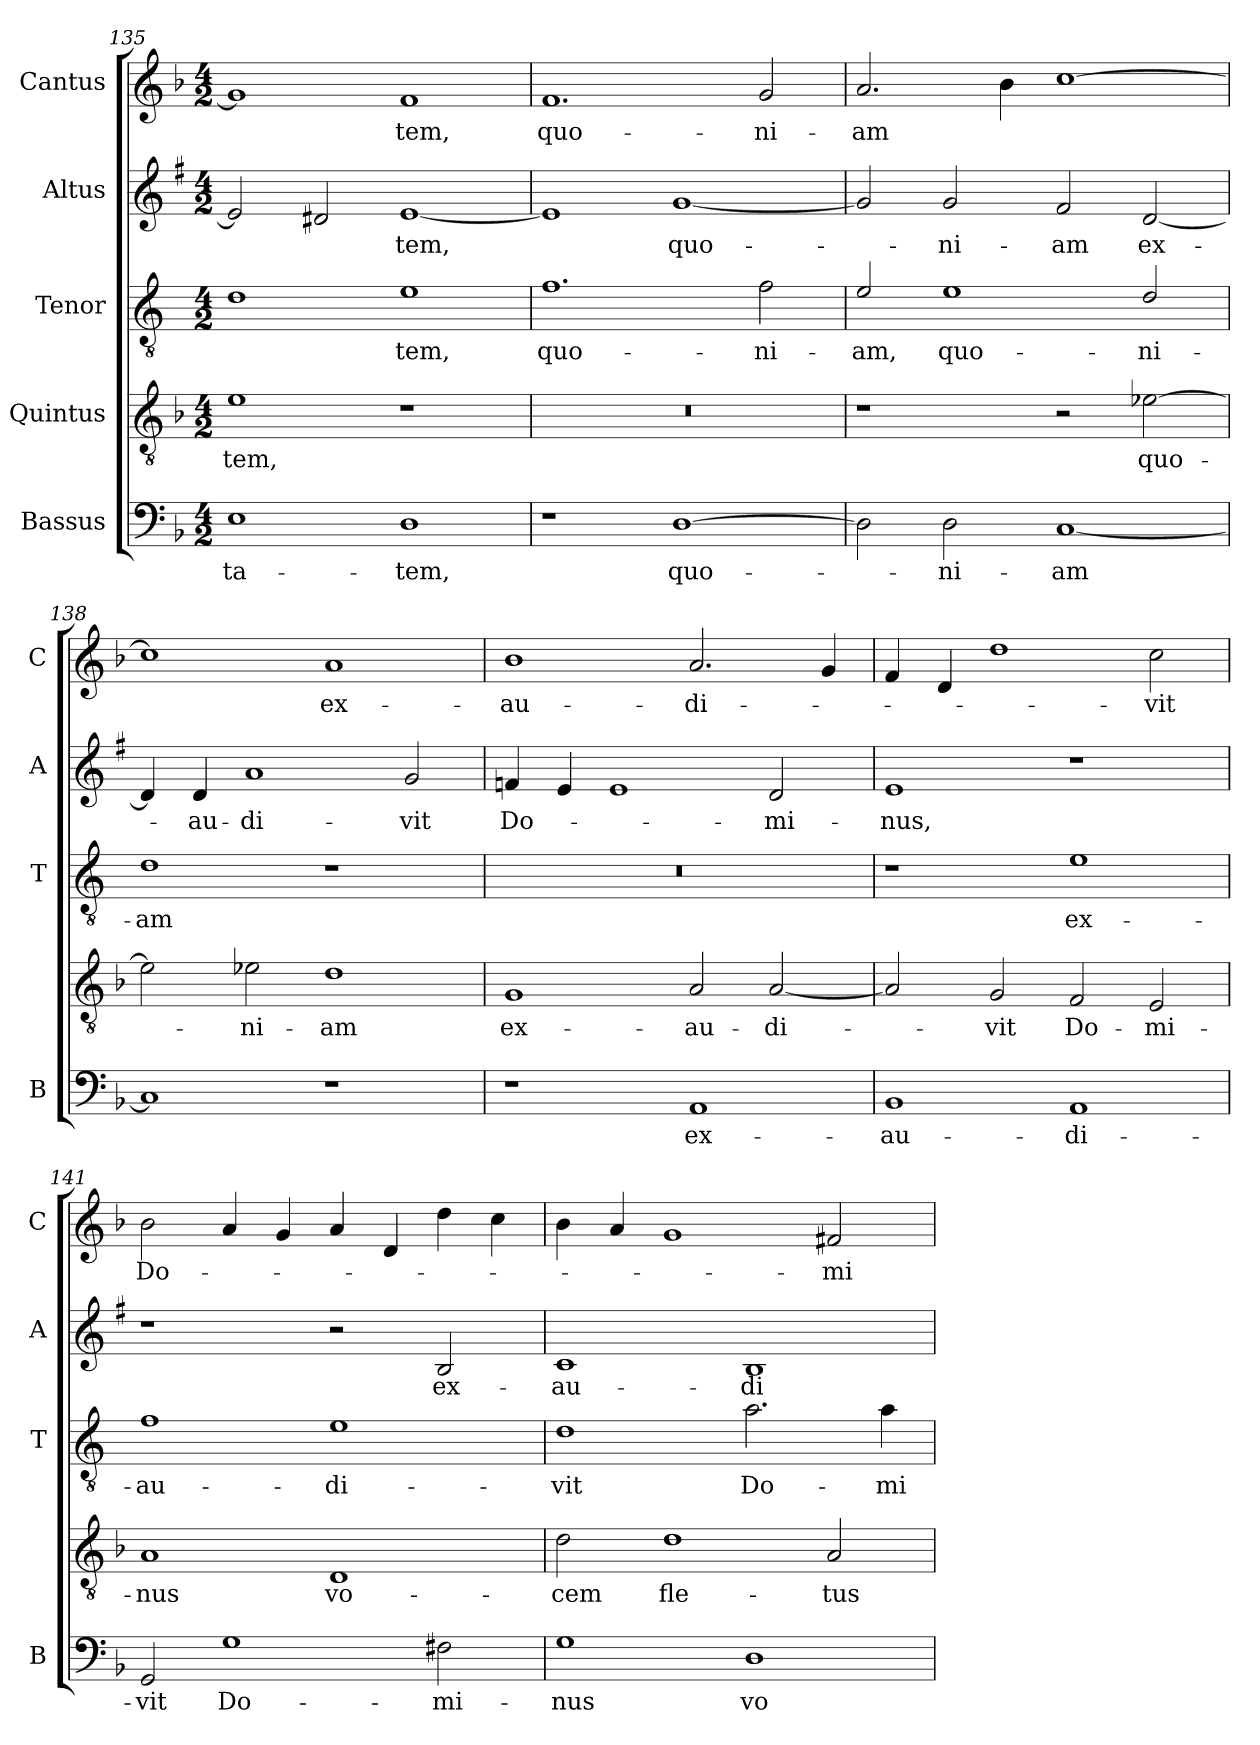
**kern	**text	**kern	**text	**kern	**text	**kern	**text	**kern	**text
*part5	*part5	*part4	*part4	*part3	*part3	*part2	*part2	*part1	*part1
*staff5	*staff5	*staff4	*staff4	*staff3	*staff3	*staff2	*staff2	*staff1	*staff1
*I"Bassus	*	*I"Quintus	*	*I"Tenor	*	*I"Altus	*	*I"Cantus	*
*I'B	*	*	*	*I'T	*	*I'A	*	*I'C	*
*clefF4	*	*clefGv2	*	*clefGv2	*	*clefG2	*	*clefG2	*
*	*	*	*	*ITrd4c7	*	*ITrd1c2	*	*	*
*k[b-]	*	*k[b-]	*	*k[b-]	*	*k[b-]	*	*k[b-]	*
*F:	*	*F:	*	*F:	*	*F:	*	*F:	*
*M4/2	*	*M4/2	*	*M4/2	*	*M4/2	*	*M4/2	*
=135	=135	=135	=135	=135	=135	=135	=135	=135	=135
!	!LO:LY:b	!	!LO:LY:b	!	!	!	!	!	!
1E	-ta-	1e	-tem,	1G	.	2d/]	.	1g]	.
.	.	.	.	.	.	2c#X/	.	.	.
!	!LO:LY:b	!	!	!	!LO:LY:b	!	!LO:LY:b	!	!LO:LY:b
1D	-tem,	1r	.	1A	-tem,	[1d	-tem,	1f	-tem,
=136	=136	=136	=136	=136	=136	=136	=136	=136	=136
!	!	!	!	!	!LO:LY:b	!	!	!	!LO:LY:b
1r	.	0r	.	1.B-	quo-	1d]	.	1.f	quo-
!	!LO:LY:b	!	!	!	!	!	!LO:LY:b	!	!
[1D	quo-	.	.	.	.	[1f	quo-	.	.
!	!	!	!	!	!LO:LY:b	!	!	!	!LO:LY:b
.	.	.	.	2B-\	-ni-	.	.	2g/	-ni-
=137	=137	=137	=137	=137	=137	=137	=137	=137	=137
!	!	!	!	!	!LO:LY:b	!	!	!	!LO:LY:b
2D\]	.	1r	.	2A/	-am,	2f/]	.	2.a/	-am
!	!LO:LY:b	!	!	!	!LO:LY:b	!	!LO:LY:b	!	!
2D\	-ni-	.	.	1A	quo-	2f/	-ni-	.	.
.	.	.	.	.	.	.	.	4b-\	.
!	!LO:LY:b	!	!	!	!	!	!LO:LY:b	!	!
[1C	-am	2r	.	.	.	2e/	-am	[1cc	.
!	!	!	!LO:LY:b	!	!LO:LY:b	!	!LO:LY:b	!	!
.	.	[2e-X\	quo-	2G/	-ni-	[2c/	ex-	.	.
!!LO:LB:g=z
=138	=138	=138	=138	=138	=138	=138	=138	=138	=138
!	!	!	!	!	!LO:LY:b	!	!	!	!
1C]	.	2e-\]	.	1G	-am	4c/]	.	1cc]	.
!	!	!	!	!	!	!	!LO:LY:b	!	!
.	.	.	.	.	.	4c/	-au-	.	.
!	!	!	!LO:LY:b	!	!	!	!LO:LY:b	!	!
.	.	2e-X\	-ni-	.	.	1g	-di-	.	.
!	!	!	!LO:LY:b	!	!	!	!	!	!LO:LY:b
1r	.	1d	-am	1r	.	.	.	1a	ex-
!	!	!	!	!	!	!	!LO:LY:b	!	!
.	.	.	.	.	.	2f/	-vit	.	.
=139	=139	=139	=139	=139	=139	=139	=139	=139	=139
!	!	!	!LO:LY:b	!	!	!	!LO:LY:b	!	!LO:LY:b
1r	.	1G	ex-	0r	.	4e-X/	Do-	1b-	-au-
.	.	.	.	.	.	4d/	.	.	.
.	.	.	.	.	.	1d	.	.	.
!	!LO:LY:b	!	!LO:LY:b	!	!	!	!	!	!LO:LY:b
1AA	ex-	2A/	-au-	.	.	.	.	2.a/	-di-
!	!	!	!LO:LY:b	!	!	!	!LO:LY:b	!	!
.	.	[2A/	-di-	.	.	2c/	-mi-	.	.
.	.	.	.	.	.	.	.	4g/	.
=140	=140	=140	=140	=140	=140	=140	=140	=140	=140
!	!LO:LY:b	!	!	!	!	!	!LO:LY:b	!	!
1BB-	-au-	2A/]	.	1r	.	1d	-nus,	4f/	.
.	.	.	.	.	.	.	.	4d/	.
!	!	!	!LO:LY:b	!	!	!	!	!	!
.	.	2G/	-vit	.	.	.	.	1dd	.
!	!LO:LY:b	!	!LO:LY:b	!	!LO:LY:b	!	!	!	!
1AA	-di-	2F/	Do-	1A	ex-	1r	.	.	.
!	!	!	!LO:LY:b	!	!	!	!	!	!LO:LY:b
.	.	2E/	-mi-	.	.	.	.	2cc\	-vit
=141	=141	=141	=141	=141	=141	=141	=141	=141	=141
!	!LO:LY:b	!	!LO:LY:b	!	!LO:LY:b	!	!	!	!LO:LY:b
2GG/	-vit	1A	-nus	1B-	-au-	1r	.	2b-\	Do-
!	!LO:LY:b	!	!	!	!	!	!	!	!
1G	Do-	.	.	.	.	.	.	4a/	.
.	.	.	.	.	.	.	.	4g/	.
!	!	!	!LO:LY:b	!	!LO:LY:b	!	!	!	!
.	.	1D	vo-	1A	-di-	2r	.	4a/	.
.	.	.	.	.	.	.	.	4d/	.
!	!LO:LY:b	!	!	!	!	!	!LO:LY:b	!	!
2F#X\	-mi-	.	.	.	.	2A/	ex-	4dd\	.
.	.	.	.	.	.	.	.	4cc\	.
=142	=142	=142	=142	=142	=142	=142	=142	=142	=142
!	!LO:LY:b	!	!LO:LY:b	!	!LO:LY:b	!	!LO:LY:b	!	!
1G	-nus	2d\	-cem	1G	-vit	1B-	-au-	4b-\	.
.	.	.	.	.	.	.	.	4a/	.
!	!	!	!LO:LY:b	!	!	!	!	!	!
.	.	1d	fle-	.	.	.	.	1g	.
!	!LO:LY:b	!	!	!	!LO:LY:b	!	!LO:LY:b	!	!
1D	vo-	.	.	2.d\	Do-	1A	-di-	.	.
!	!	!	!LO:LY:b	!	!	!	!	!	!LO:LY:b
.	.	2A/	-tus	.	.	.	.	2f#X/	-mi-
!	!	!	!	!	!LO:LY:b	!	!	!	!
.	.	.	.	4d\	-mi-	.	.	.	.
=	=	=	=	=	=	=	=	=	=
*-	*-	*-	*-	*-	*-	*-	*-	*-	*-
